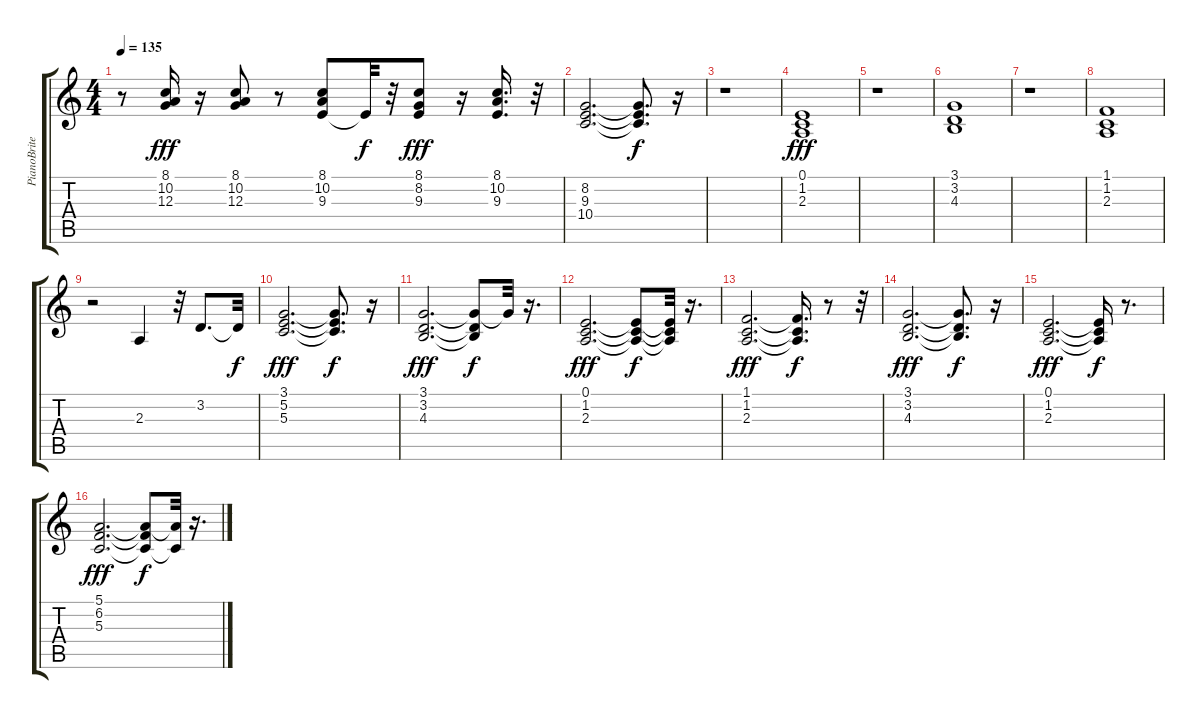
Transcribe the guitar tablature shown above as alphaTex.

\track ("PianoBrite" "PianoBrite") {instrument brightacousticpiano}
\staff {score tabs}
\tuning (E4 B3 G3 D3 A2 E2) {hide}
\ts (4 4)
\tempo 135
\clef g2
\ks c
r.8{dy fff} (8.1 10.2 12.3).16 r.16 (8.1 10.2 12.3).8 r.8 (8.1 10.2 9.3).8 9.3{t}.32{dy f} r.32 (8.1 8.2 9.3).8{dy fff} r.16 (8.1 10.2 9.3).16{d} r.32 |
(8.2 9.3 10.4).2{d} (8.2{t} 9.3{t} 10.4{t}).8{d dy f} r.16 |
r.1 |
(0.1 1.2 2.3).1{dy fff} |
r.1 |
(3.1 3.2 4.3).1 |
r.1 |
(1.1 1.2 2.3).1 |
r.2 2.3.4 r.32 3.2.8{d} 3.2{t}.32{dy f} |
(3.1 5.2 5.3).2{d dy fff} (3.1{t} 5.2{t} 5.3{t}).8{d dy f} r.16 |
(3.1 3.2 4.3).2{d dy fff} (3.1{t} 3.2{t} 4.3{t}).8{dy f} 3.1{t}.32 r.16{d} |
(0.1 1.2 2.3).2{d dy fff} (0.1{t} 1.2{t} 2.3{t}).8{dy f} (0.1{t} 1.2{t} 2.3{t}).32 r.16{d} |
(1.1 1.2 2.3).2{d dy fff} (1.1{t} 1.2{t} 2.3{t}).16{d dy f} r.8 r.32 |
(3.1 3.2 4.3).2{d dy fff} (3.1{t} 3.2{t} 4.3{t}).8{d dy f} r.16 |
(0.1 1.2 2.3).2{d dy fff} (0.1{t} 1.2{t} 2.3{t}).16{dy f} r.8{d} |
(5.1 6.2 5.3).2{d dy fff} (5.1{t} 6.2{t} 5.3{t}).8{dy f} (5.1{t} 5.3{t}).32 r.16{d}
